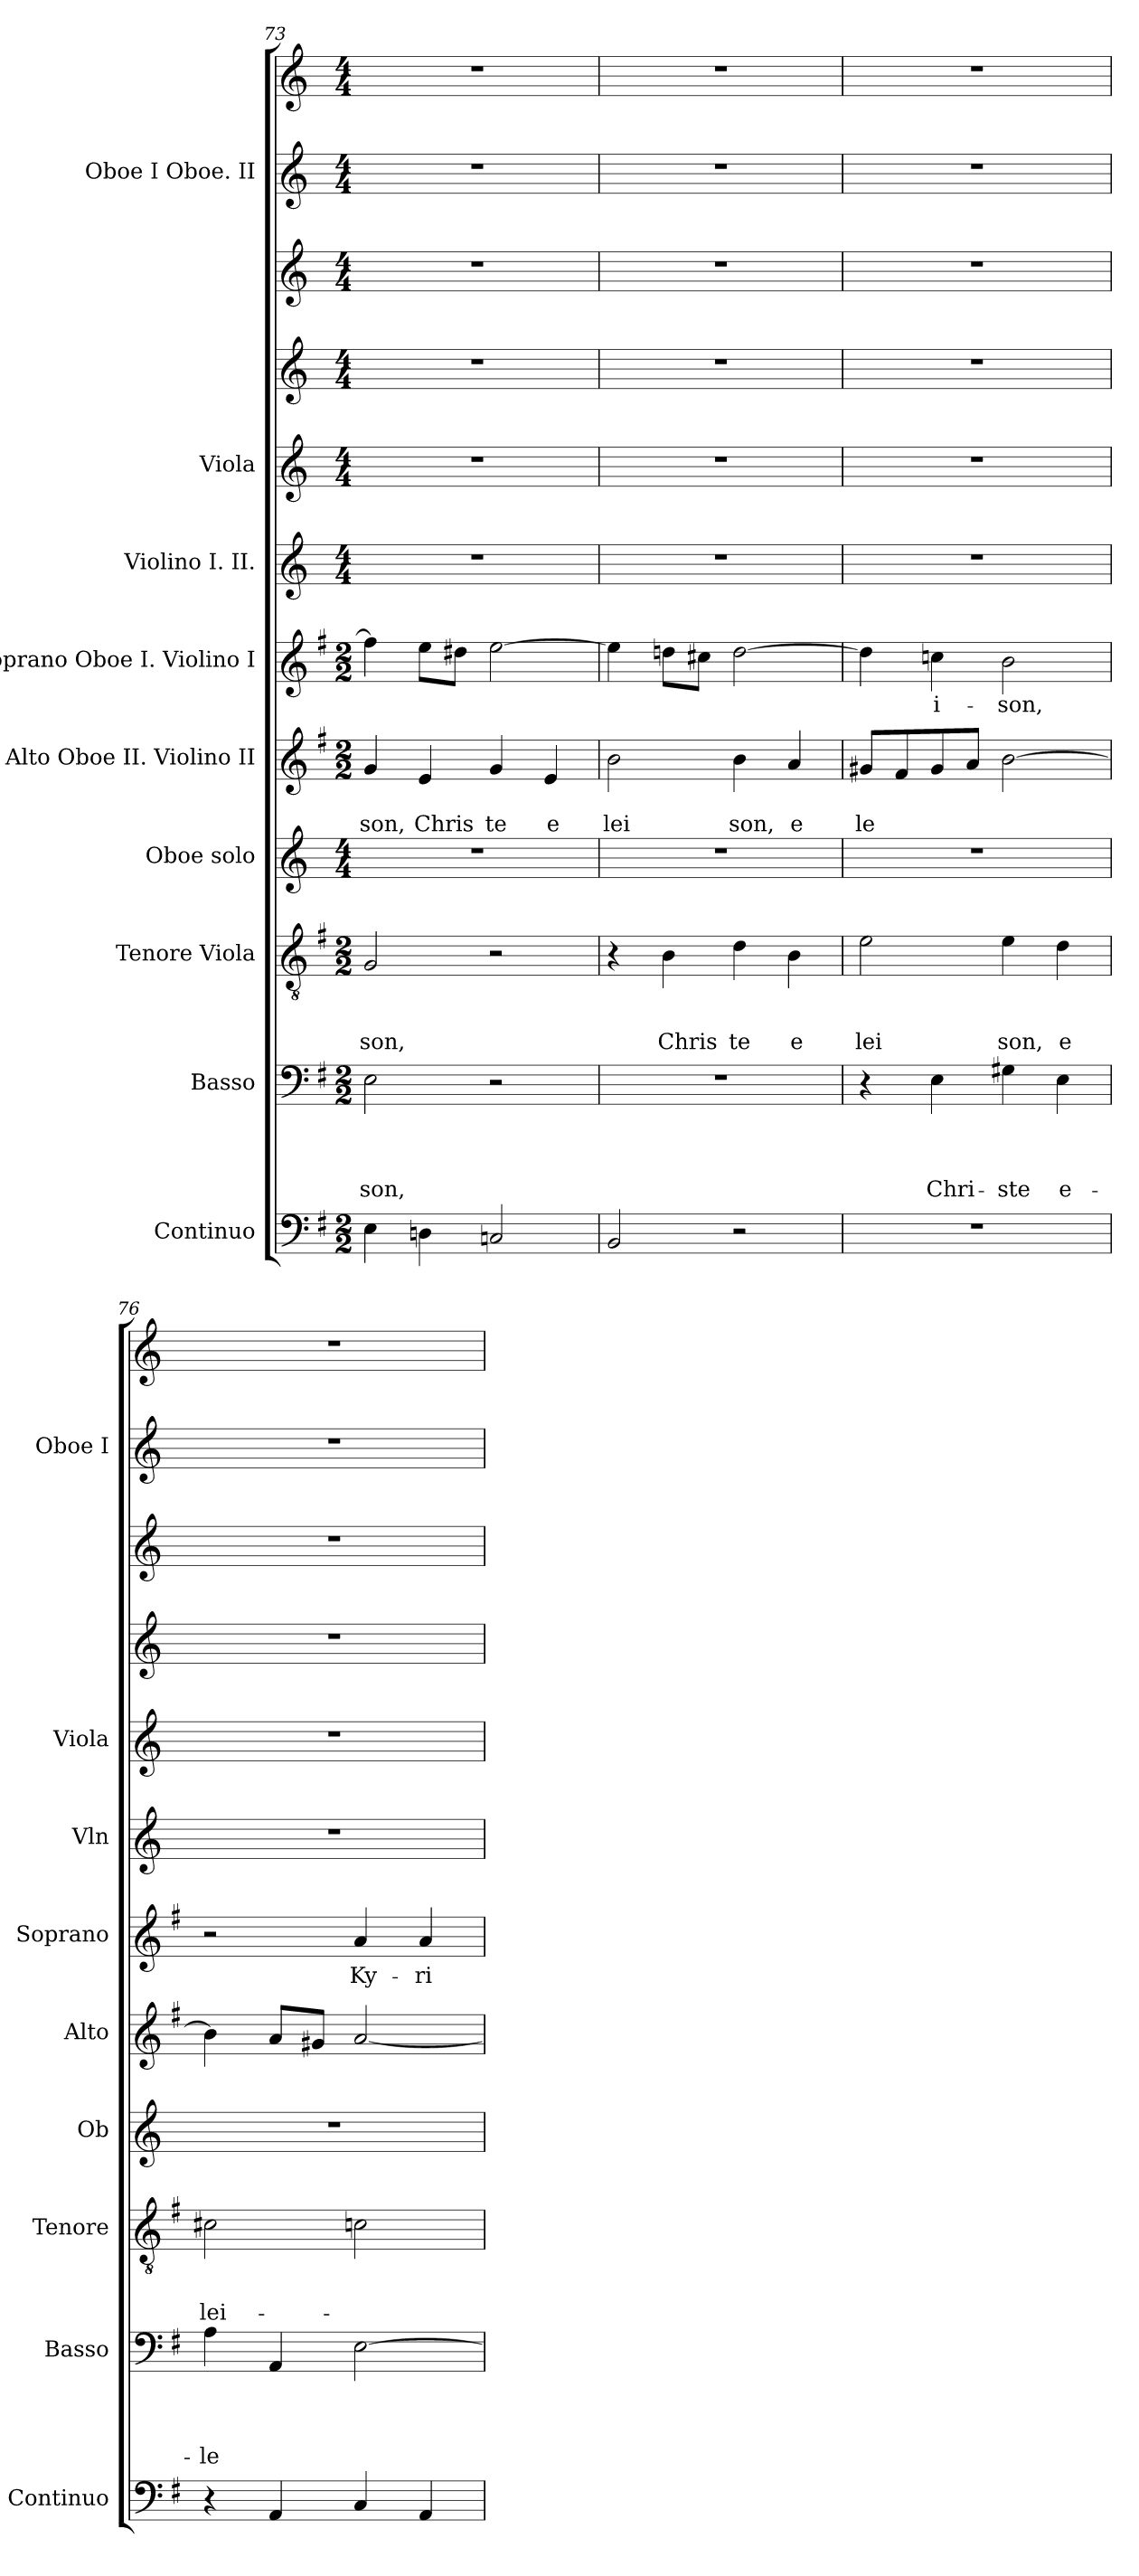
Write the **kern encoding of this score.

**kern	**kern	**text	**text	**text	**text	**kern	**text	**text	**text	**kern	**kern	**text	**text	**kern	**text	**kern	**kern	**kern	**kern	**kern	**kern
*part11	*part10	*part10	*part10	*part10	*part10	*part9	*part9	*part9	*part9	*part8	*part7	*part7	*part7	*part6	*part6	*part5	*part4	*part3	*part2	*part1	*part1
*staff12	*staff11	*staff11	*staff11	*staff11	*staff11	*staff10	*staff10	*staff10	*staff10	*staff9	*staff8	*staff8	*staff8	*staff7	*staff7	*staff6	*staff5	*staff4	*staff3	*staff2	*staff1
*I"Continuo	*I"Basso	*	*	*	*	*I"Tenore Viola	*	*	*	*I"Oboe solo	*I"Alto Oboe II. Violino II	*	*	*I"Soprano Oboe I. Violino I	*	*I"Violino I. II.	*I"Viola	*	*	*I"Oboe I Oboe. II	*
*I'Continuo	*I'Basso	*	*	*	*	*I'Tenore	*	*	*	*I'Ob	*I'Alto	*	*	*I'Soprano	*	*I'Vln	*I'Viola	*	*	*I'Oboe I	*
*clefF4	*clefF4	*	*	*	*	*clefGv2	*	*	*	*clefG2	*clefG2	*	*	*clefG2	*	*clefG2	*clefG2	*clefG2	*clefG2	*clefG2	*clefG2
*k[f#]	*k[f#]	*	*	*	*	*k[f#]	*	*	*	*k[]	*k[f#]	*	*	*k[f#]	*	*k[]	*k[]	*k[]	*k[]	*k[]	*k[]
*G:	*G:	*	*	*	*	*G:	*	*	*	*C:	*G:	*	*	*G:	*	*C:	*C:	*C:	*C:	*C:	*C:
*M2/2	*M2/2	*	*	*	*	*M2/2	*	*	*	*M4/4	*M2/2	*	*	*M2/2	*	*M4/4	*M4/4	*M4/4	*M4/4	*M4/4	*M4/4
=73	=73	=73	=73	=73	=73	=73	=73	=73	=73	=73	=73	=73	=73	=73	=73	=73	=73	=73	=73	=73	=73
!	!	!	!	!	!LO:LY:b	!	!	!	!LO:LY:b	!	!	!	!LO:LY:b	!	!	!	!	!	!	!	!
4E\	2E\	.	.	.	-son,	2G/	.	.	son,	1r	4g/	.	son,	4ff#\]	.	1r	1r	1r	1r	1r	1r
!	!	!	!	!	!	!	!	!	!	!	!	!	!LO:LY:b	!	!	!	!	!	!	!	!
4Dn\	.	.	.	.	.	.	.	.	.	.	4e/	.	Chris	8ee\L	.	.	.	.	.	.	.
.	.	.	.	.	.	.	.	.	.	.	.	.	.	8dd#X\J	.	.	.	.	.	.	.
!	!	!	!	!	!	!	!	!	!	!	!	!	!LO:LY:b	!	!	!	!	!	!	!	!
2Cn/	2r	.	.	.	.	2r	.	.	.	.	4g/	.	te	[>2ee\	.	.	.	.	.	.	.
!	!	!	!	!	!	!	!	!	!	!	!	!	!LO:LY:b	!	!	!	!	!	!	!	!
.	.	.	.	.	.	.	.	.	.	.	4e/	.	e	.	.	.	.	.	.	.	.
=74	=74	=74	=74	=74	=74	=74	=74	=74	=74	=74	=74	=74	=74	=74	=74	=74	=74	=74	=74	=74	=74
!	!	!	!	!	!	!	!	!	!	!	!	!	!LO:LY:b	!	!	!	!	!	!	!	!
2BB/	1r	.	.	.	.	4r	.	.	.	1r	2b\	.	lei	4ee\]	.	1r	1r	1r	1r	1r	1r
!	!	!	!	!	!	!	!	!	!LO:LY:b	!	!	!	!	!	!	!	!	!	!	!	!
.	.	.	.	.	.	4B\	.	.	Chris	.	.	.	.	8ddn\L	.	.	.	.	.	.	.
.	.	.	.	.	.	.	.	.	.	.	.	.	.	8cc#X\J	.	.	.	.	.	.	.
!	!	!	!	!	!	!	!	!	!LO:LY:b	!	!	!	!LO:LY:b	!	!	!	!	!	!	!	!
2r	.	.	.	.	.	4d\	.	.	te	.	4b\	.	son,	[>2dd\	.	.	.	.	.	.	.
!	!	!	!	!	!	!	!	!	!LO:LY:b	!	!	!	!LO:LY:b	!	!	!	!	!	!	!	!
.	.	.	.	.	.	4B\	.	.	e	.	4a/	.	e	.	.	.	.	.	.	.	.
=75	=75	=75	=75	=75	=75	=75	=75	=75	=75	=75	=75	=75	=75	=75	=75	=75	=75	=75	=75	=75	=75
!	!	!	!	!	!	!	!	!	!LO:LY:b	!	!	!	!LO:LY:b	!	!	!	!	!	!	!	!
1r	4r	.	.	.	.	2e\	.	.	lei	1r	8g#X/L	.	le	4dd\]	.	1r	1r	1r	1r	1r	1r
.	.	.	.	.	.	.	.	.	.	.	8f#/	.	.	.	.	.	.	.	.	.	.
!	!	!	!	!	!LO:LY:b	!	!	!	!	!	!	!	!	!	!LO:LY:b	!	!	!	!	!	!
.	4E\	.	.	.	Chri-	.	.	.	.	.	8g#/	.	.	4ccn\	-i-	.	.	.	.	.	.
.	.	.	.	.	.	.	.	.	.	.	8a/J	.	.	.	.	.	.	.	.	.	.
!	!	!	!	!	!LO:LY:b	!	!	!	!LO:LY:b	!	!	!	!	!	!LO:LY:b	!	!	!	!	!	!
.	4G#X\	.	.	.	-ste	4e\	.	.	son,	.	[<2b\	.	.	2b\	-son,	.	.	.	.	.	.
!	!	!	!	!	!LO:LY:b	!	!	!	!LO:LY:b	!	!	!	!	!	!	!	!	!	!	!	!
.	4E\	.	.	.	e-	4d\	.	.	e	.	.	.	.	.	.	.	.	.	.	.	.
!!LO:LB:g=z
=76	=76	=76	=76	=76	=76	=76	=76	=76	=76	=76	=76	=76	=76	=76	=76	=76	=76	=76	=76	=76	=76
!	!	!	!	!	!LO:LY:b	!	!	!	!LO:LY:b	!	!	!	!	!	!	!	!	!	!	!	!
4r	4A\	.	.	.	-le	2c#X\	.	.	lei-	1r	4b\]	.	.	2r	.	1r	1r	1r	1r	1r	1r
4AA/	4AA/	.	.	.	.	.	.	.	.	.	8a/L	.	.	.	.	.	.	.	.	.	.
.	.	.	.	.	.	.	.	.	.	.	8g#X/J	.	.	.	.	.	.	.	.	.	.
!	!	!	!	!	!	!	!	!	!	!	!	!	!	!	!LO:LY:b	!	!	!	!	!	!
4C/	[>2E\	.	.	.	.	2cn\	.	.	.	.	[<2a/	.	.	4a/	Ky-	.	.	.	.	.	.
!	!	!	!	!	!	!	!	!	!	!	!	!	!	!	!LO:LY:b	!	!	!	!	!	!
4AA/	.	.	.	.	.	.	.	.	.	.	.	.	.	4a/	-ri-	.	.	.	.	.	.
=	=	=	=	=	=	=	=	=	=	=	=	=	=	=	=	=	=	=	=	=	=
*-	*-	*-	*-	*-	*-	*-	*-	*-	*-	*-	*-	*-	*-	*-	*-	*-	*-	*-	*-	*-	*-
